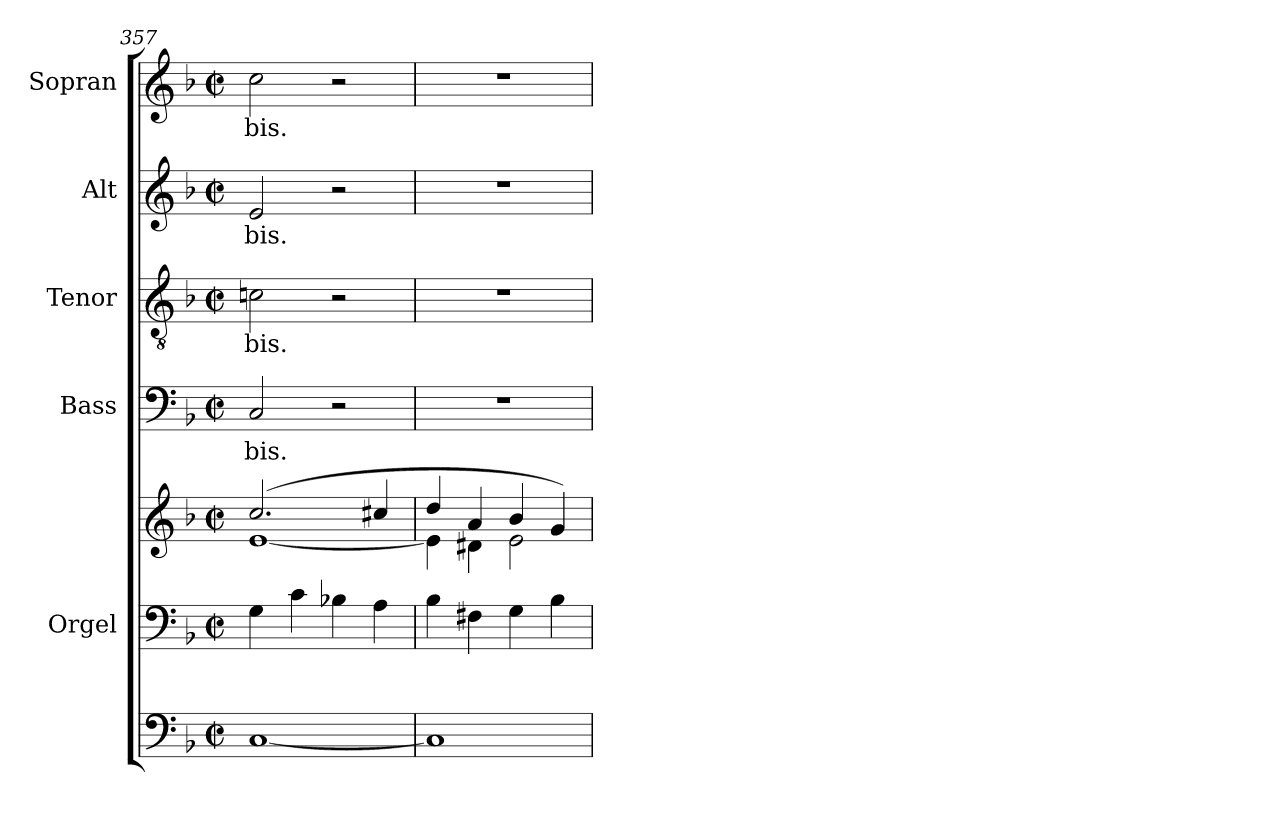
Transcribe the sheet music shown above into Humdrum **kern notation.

**kern	**kern	**kern	**kern	**text	**kern	**text	**kern	**text	**kern	**text
*part6	*part5	*part5	*part4	*part4	*part3	*part3	*part2	*part2	*part1	*part1
*staff7	*staff6	*staff5	*staff4	*staff4	*staff3	*staff3	*staff2	*staff2	*staff1	*staff1
*	*I"Orgel	*	*I"Bass	*	*I"Tenor	*	*I"Alt	*	*I"Sopran	*
*	*I'Org.	*	*I'B	*	*I'T	*	*I'A	*	*I'S	*
*clefF4	*clefF4	*clefG2	*clefF4	*	*clefGv2	*	*clefG2	*	*clefG2	*
*ITrd7c12	*	*	*	*	*	*	*	*	*	*
*k[b-]	*k[b-]	*k[b-]	*k[b-]	*	*k[b-]	*	*k[b-]	*	*k[b-]	*
*F:	*F:	*F:	*F:	*	*F:	*	*F:	*	*F:	*
*M2/2	*M2/2	*M2/2	*M2/2	*	*M2/2	*	*M2/2	*	*M2/2	*
*met(c|)	*met(c|)	*met(c|)	*met(c|)	*	*met(c|)	*	*met(c|)	*	*met(c|)	*
=357	=357	=357	=357	=357	=357	=357	=357	=357	=357	=357
*	*	*^	*	*	*	*	*	*	*	*
!	!	!	!	!	!LO:LY:b	!	!LO:LY:b	!	!LO:LY:b	!	!LO:LY:b
[1CC	4G\	(>2.cc/	[<1e	2C/	-bis.	2cn\	-bis.	2e/	-bis.	2cc\	-bis.
.	4c\	.	.	.	.	.	.	.	.	.	.
.	4B-X\	.	.	2r	.	2r	.	2r	.	2r	.
.	4A\	4cc#X/	.	.	.	.	.	.	.	.	.
=358	=358	=358	=358	=358	=358	=358	=358	=358	=358	=358	=358
1CC]	4B-\	4dd/	4e\]	1r	.	1r	.	1r	.	1r	.
.	4F#X\	4a/	4d#X\	.	.	.	.	.	.	.	.
.	4G\	4b-/	2e\	.	.	.	.	.	.	.	.
.	4B-\	4g/)	.	.	.	.	.	.	.	.	.
*	*	*v	*v	*	*	*	*	*	*	*	*
=	=	=	=	=	=	=	=	=	=	=
*-	*-	*-	*-	*-	*-	*-	*-	*-	*-	*-
